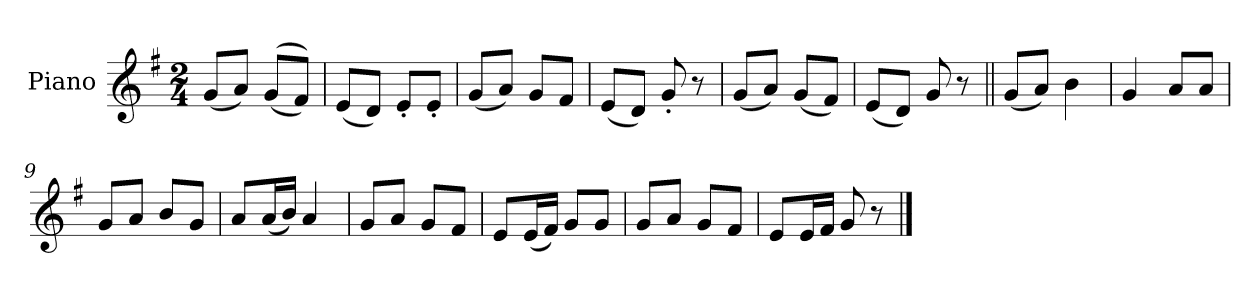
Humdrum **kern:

**kern
*part1
*staff1
*I"Piano
*I'Pno.
*clefG2
*k[f#]
*M2/4
=1
(8g/L
8a/J)
((8g/L
8f#/J))
=2
(8e/L
8d/J)
8e'/L
8e'/J
=3
(8g/L
8a/J)
8g/L
8f#/J
=4
(8e/L
8d/J)
8g'/
8r
=5
(8g/L
8a/J)
(8g/L
8f#/J)
=6
(8e/L
8d/J)
8g/
8r
=7||
(8g/L
8a/J)
4b\
=8
4g/
8a/L
8a/J
=9
8g/L
8a/J
8b/L
8g/J
!!LO:LB:g=z
=10
8a/L
(16a/L
16b/JJ)
4a/
=11
8g/L
8a/J
8g/L
8f#/J
=12
8e/L
(16e/L
16f#/JJ)
8g/L
8g/J
=13
8g/L
8a/J
8g/L
8f#/J
=14
8e/L
16e/L
16f#/JJ
8g/
8r
==
*-
